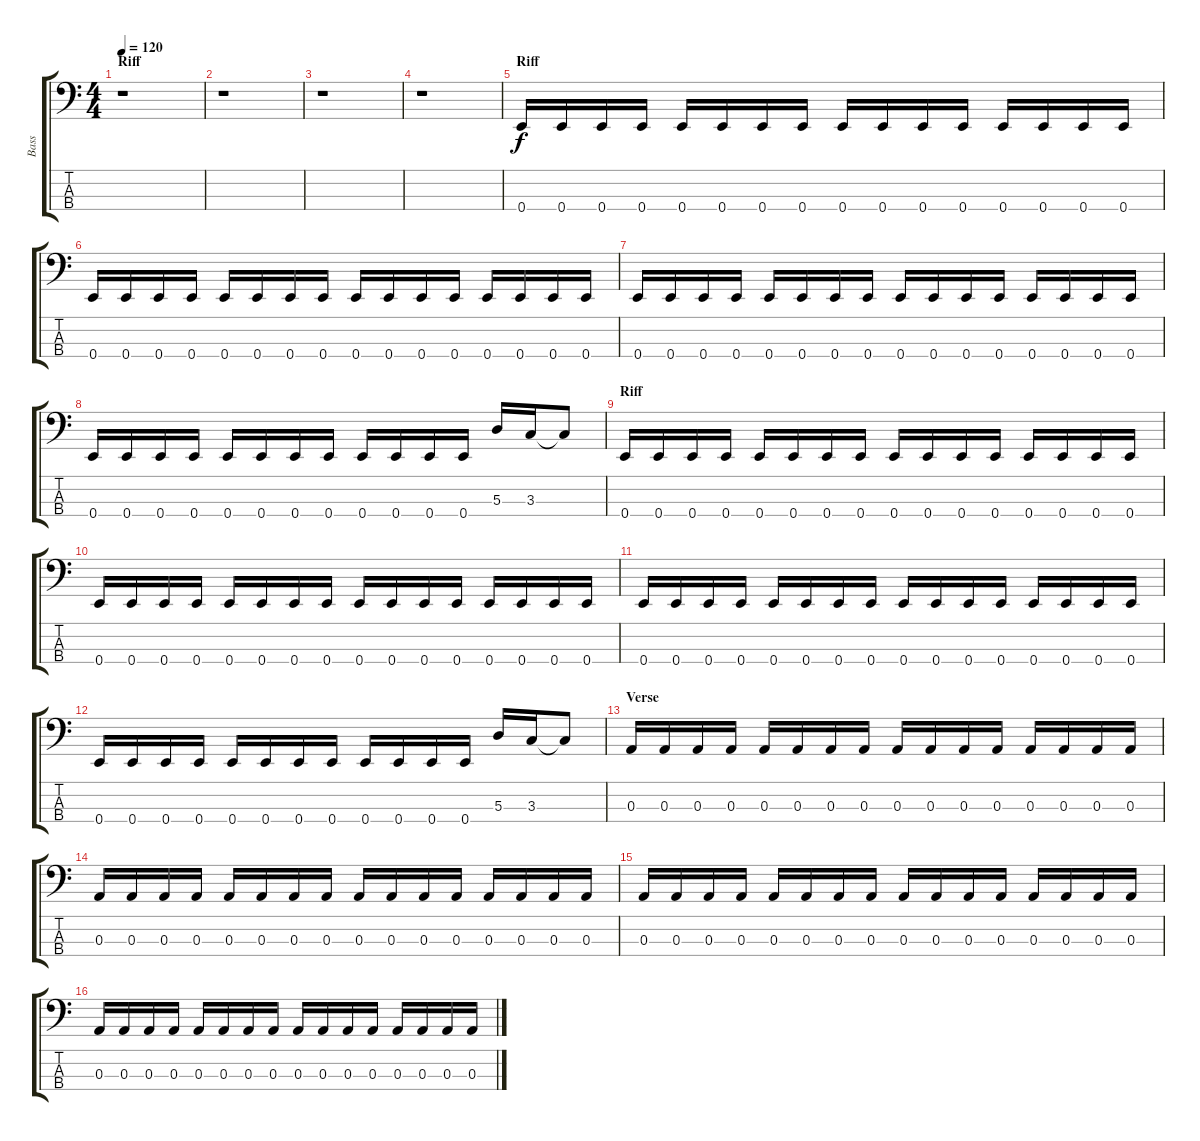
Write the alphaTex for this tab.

\track ("Bass" "Bass") {instrument electricbasspick}
\staff {score tabs}
\tuning (G2 D2 A1 E1) {hide}
\ts (4 4)
\section ("" "Riff")
\tempo 120
\clef f4
\ks c
r.1{dy f instrument electricbasspick} |
r.1 |
r.1 |
r.1 |
\section ("" "Riff")
0.4.16 0.4.16 0.4.16 0.4.16 0.4.16 0.4.16 0.4.16 0.4.16 0.4.16 0.4.16 0.4.16 0.4.16 0.4.16 0.4.16 0.4.16 0.4.16 |
0.4.16 0.4.16 0.4.16 0.4.16 0.4.16 0.4.16 0.4.16 0.4.16 0.4.16 0.4.16 0.4.16 0.4.16 0.4.16 0.4.16 0.4.16 0.4.16 |
0.4.16 0.4.16 0.4.16 0.4.16 0.4.16 0.4.16 0.4.16 0.4.16 0.4.16 0.4.16 0.4.16 0.4.16 0.4.16 0.4.16 0.4.16 0.4.16 |
0.4.16 0.4.16 0.4.16 0.4.16 0.4.16 0.4.16 0.4.16 0.4.16 0.4.16 0.4.16 0.4.16 0.4.16 5.3.16 3.3.16 3.3{t}.8 |
\section ("" "Riff")
0.4.16 0.4.16 0.4.16 0.4.16 0.4.16 0.4.16 0.4.16 0.4.16 0.4.16 0.4.16 0.4.16 0.4.16 0.4.16 0.4.16 0.4.16 0.4.16 |
0.4.16 0.4.16 0.4.16 0.4.16 0.4.16 0.4.16 0.4.16 0.4.16 0.4.16 0.4.16 0.4.16 0.4.16 0.4.16 0.4.16 0.4.16 0.4.16 |
0.4.16 0.4.16 0.4.16 0.4.16 0.4.16 0.4.16 0.4.16 0.4.16 0.4.16 0.4.16 0.4.16 0.4.16 0.4.16 0.4.16 0.4.16 0.4.16 |
0.4.16 0.4.16 0.4.16 0.4.16 0.4.16 0.4.16 0.4.16 0.4.16 0.4.16 0.4.16 0.4.16 0.4.16 5.3.16 3.3.16 3.3{t}.8 |
\section ("" "Verse")
0.3.16 0.3.16 0.3.16 0.3.16 0.3.16 0.3.16 0.3.16 0.3.16 0.3.16 0.3.16 0.3.16 0.3.16 0.3.16 0.3.16 0.3.16 0.3.16 |
0.3.16 0.3.16 0.3.16 0.3.16 0.3.16 0.3.16 0.3.16 0.3.16 0.3.16 0.3.16 0.3.16 0.3.16 0.3.16 0.3.16 0.3.16 0.3.16 |
0.3.16 0.3.16 0.3.16 0.3.16 0.3.16 0.3.16 0.3.16 0.3.16 0.3.16 0.3.16 0.3.16 0.3.16 0.3.16 0.3.16 0.3.16 0.3.16 |
0.3.16 0.3.16 0.3.16 0.3.16 0.3.16 0.3.16 0.3.16 0.3.16 0.3.16 0.3.16 0.3.16 0.3.16 0.3.16 0.3.16 0.3.16 0.3.16
